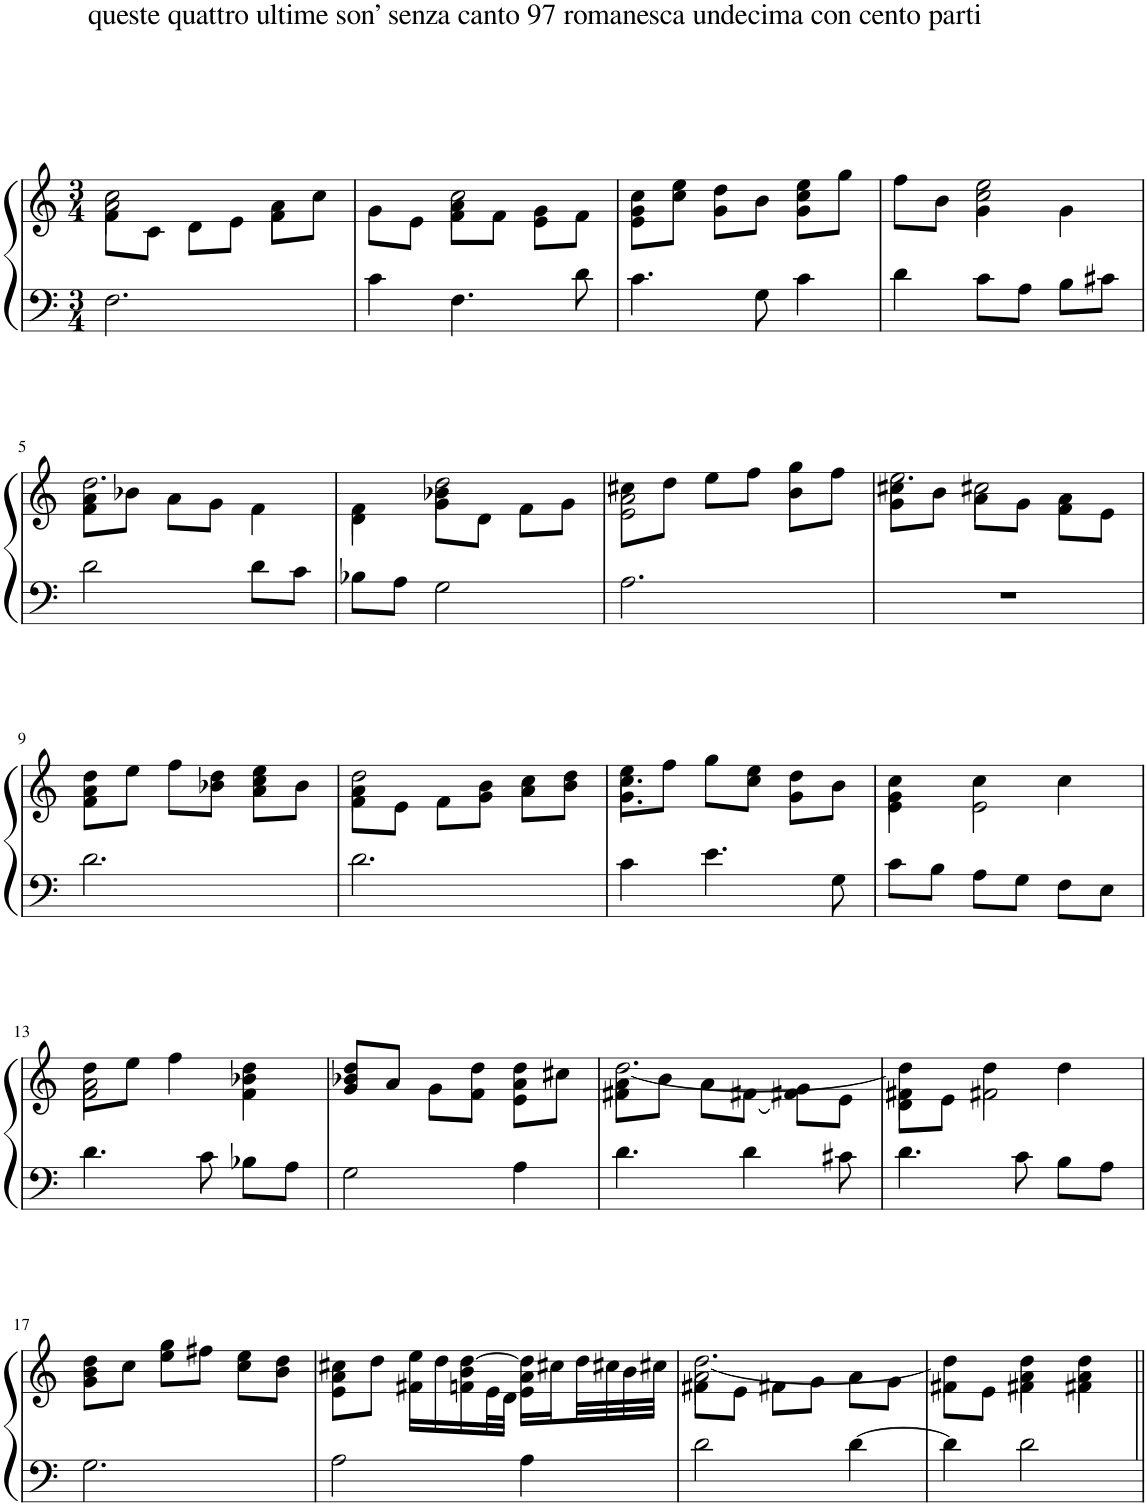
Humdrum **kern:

**kern	**kern
*part1	*part1
*staff2	*staff1
*I"Piano	*
*I'Pno.	*
*clefF4	*clefG2
*k[]	*k[]
*M3/4	*M3/4
=1	=1
*	*^
2.F\	2a\ 2cc\	8f\L
.	.	8c\J
.	.	8d\L
.	.	8e\J
.	8a\L	4f\
.	8cc\J	.
=2	=2	=2
4c\	8g\L	4ryy
.	8e\J	.
4.F\	2cc\	8f\ 8a\L
.	.	8f\J
.	.	8e\ 8g\L
8d\	.	8f\J
*	*v	*v
=3	=3
4.c\	8e\ 8g\ 8cc\L
.	8cc\ 8ee\J
.	8g\ 8dd\L
8G\	8b\J
4c\	8g\ 8cc\ 8ee\L
.	8gg\J
=4	=4
*	*^
4d\	8ff\L	4ryy
.	8b\J	.
8c\L	2cc\ 2ee\	4g\
8A\J	.	.
8B\L	.	4g\
8c#X\J	.	.
!!LO:LB:g=z	!!
=5	=5	=5
2d\	2.dd\	8f\ 8a\L
.	.	8b-X\J
.	.	8a\L
.	.	8g\J
8d\L	.	4f\
8c\J	.	.
=6	=6	=6
8B-X\L	4f\	4d\
8A\J	.	.
2G\	2dd\	8g\ 8b-X\L
.	.	8d\J
.	.	8f\L
.	.	8g\J
=7	=7	=7
2.A\	8cc#X\L	2e\ 2a\
.	8dd\J	.
.	8ee\L	.
.	8ff\J	.
.	8gg\L	4b\
.	8ff\J	.
=8	=8	=8
*	*	*^
2.r	2.ee\	8g\ 8cc#X\L	4ryy
.	.	8b\J	.
.	.	8a\L	2cc#X\
.	.	8g\J	.
.	.	8f\ 8a\L	.
.	.	8e\J	.
*	*v	*v	*v
!!LO:LB:g=z
=9	=9
2.d\	8f\ 8a\ 8dd\L
.	8ee\J
.	8ff\L
.	8b-X\ 8dd\J
.	8a\ 8cc\ 8ee\L
.	8b-\J
=10	=10
*	*^
2.d\	2dd\	8f\ 8a\L
.	.	8e\J
.	.	8f\L
.	.	8g\ 8b\J
.	8a\ 8cc\L	4ryy
.	8b\ 8dd\J	.
=11	=11	=11
4c\	8ee\L	4.g\ 4.cc\
.	8ff\J	.
4.e\	8gg\L	.
.	8cc\ 8ee\J	4.ryy
.	8g\ 8dd\L	.
8G\	8b\J	.
=12	=12	=12
8c\L	4cc\	4e\ 4g\
8B\J	.	.
8A\L	4cc\	2e\
8G\J	.	.
8F\L	4cc\	.
8E\J	.	.
!!LO:LB:g=z	!!
=13	=13	=13
4.d\	8dd\L	2f\ 2a\
.	8ee\J	.
.	4ff\	.
8c\	.	.
8B-X\L	4f\ 4b-X\ 4dd\	4ryy
8A\J	.	.
*	*v	*v
=14	=14
2G\	8g/ 8b-X/ 8dd/L
.	8a/J
.	8g\L
.	8f\ 8dd\J
4A\	8e\ 8a\ 8dd\L
.	8cc#X\J
=15	=15
*	*^
4.d\	[2.dd\	8f#X\ 8a\L
.	.	8b\J
.	.	8a\L
4d\	.	[8f#X\J
.	.	8f#X\] 8g\L
8c#X\	.	8e\J
=16	=16	=16
*	*	*^
4.d\	4dd\]	8d\L	4f#X\
.	.	8e\J	.
.	4dd\	2f#X\	2ryy
8c\	.	.	.
8B\L	4dd\	.	.
8A\J	.	.	.
*	*v	*v	*v
!!LO:LB:g=z
=17	=17
2.G\	8g\ 8b\ 8dd\L
.	8cc\J
.	8ee\ 8gg\L
.	8ff#X\J
.	8cc\ 8ee\L
.	8b\ 8dd\J
=18	=18
2A\	8e\ 8a\ 8cc#X\L
.	8dd\J
.	16f#X\ 16ee\LL
.	16dd\
.	16fn\ 16b\ [16dd\
.	32e\L
.	32d\JJJ
4A\	16e\ 16a\ 16dd\]LL
.	16cc#X\
.	32dd\L
.	32cc#X\
.	32b\
.	32cc#X\JJJ
=19	=19
*	*^
*	*	*^
2d\	[2.dd\	8f#X\L	2a\
.	.	8e\J	.
.	.	8f#X\L	.
.	.	8g\J	.
[4d\	.	8a\L	4ryy
.	.	8g\J	.
*	*	*v	*v
=20	=20	=20
4d\]	4dd\]	8f#X\L
.	.	8e\J
2d\	4a\ 4dd\	4f#X\
.	4a\ 4dd\	4f#X\
*	*v	*v
=||	=||
*-	*-
